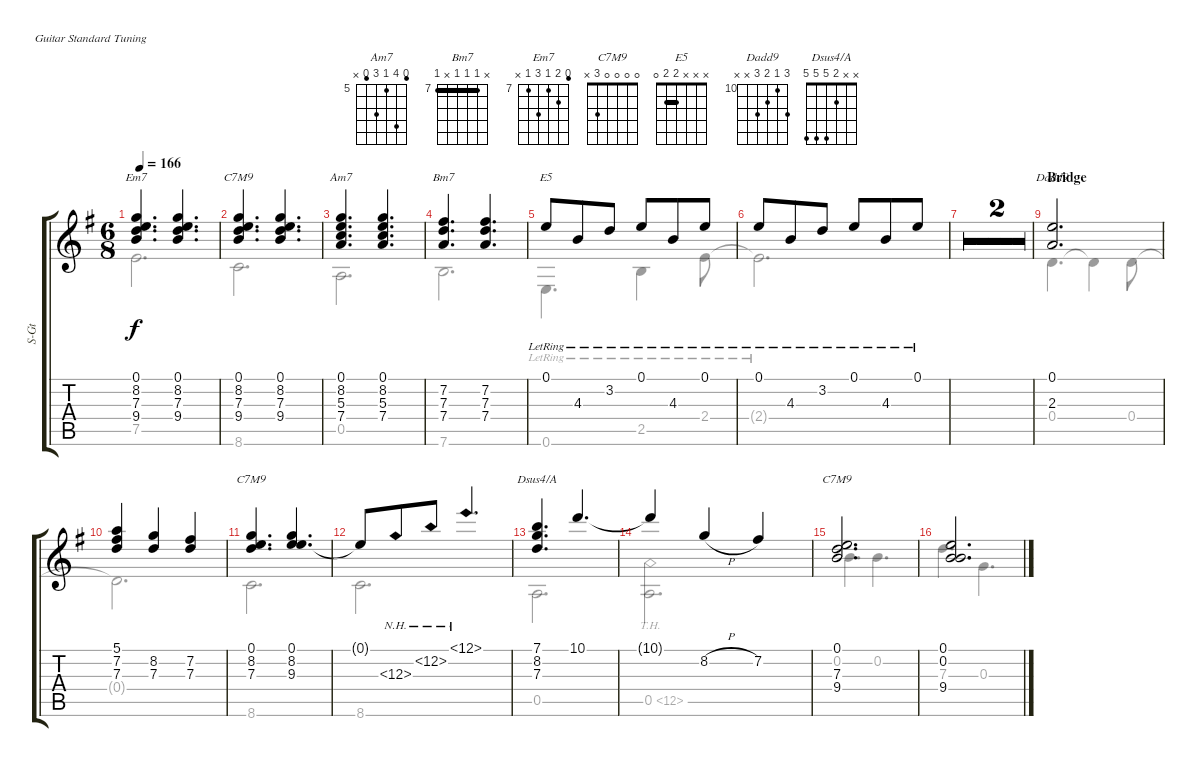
\defaultSystemsLayout 4
\bracketExtendMode groupsimilarinstruments
\otherSystemsTrackNameOrientation horizontal
\track ("Steel Guitar" "S-Gt") {mute multiBarRest instrument acousticguitarsteel}
\staff {score tabs}
\tuning (E4 B3 G3 D3 A2 E2)
\chord ("Am7" 4 8 5 7 4 x) {firstfret 5 showfingering false}
\chord ("Bm7" x 7 7 7 x 7) {firstfret 7 showfingering false barre (7 7 7)}
\chord ("Em7" 6 8 7 9 7 x) {firstfret 7 showfingering false}
\chord ("C7M9" 6 8 7 9 x 8) {firstfret 7 showfingering false}
\chord ("E5" x x x 2 2 0) {showfingering false barre 2}
\chord ("Dadd9" 12 10 11 12 x x) {firstfret 10 showfingering false}
\chord ("C7M9" 0 0 0 0 3 x) {showfingering false}
\chord ("Dsus4/A" x x 2 5 5 5) {showfingering false}
\voice
\ts (6 8)
\tempo 166
\clef g2
\scale
0.333333
\ks g
(0.1{acc forcenatural} 8.2{acc forcenatural} 7.3{acc forcenatural} 9.4{acc forcenatural}).4{d ch "Em7" dy f beam Up} (9.4{acc forcenatural} 7.3{acc forcenatural} 8.2{acc forcenatural} 0.1{acc forcenatural}).4{d beam Up} |
\scale
0.333333 (0.1{acc forcenatural} 8.2{acc forcenatural} 7.3{acc forcenatural} 9.4{acc forcenatural}).4{d ch "C7M9" beam Up} (9.4{acc forcenatural} 7.3{acc forcenatural} 8.2{acc forcenatural} 0.1{acc forcenatural}).4{d beam Up} |
\scale
0.333333 (0.1{acc forcenatural} 8.2{acc forcenatural} 5.3{acc forcenatural} 7.4{acc forcenatural}).4{d ch "Am7" beam Up} (7.4{acc forcenatural} 5.3{acc forcenatural} 8.2{acc forcenatural} 0.1{acc forcenatural}).4{d beam Up} |
\scale
0.333333 (7.2{acc #} 7.3{acc forcenatural} 7.4{acc forcenatural}).4{d ch "Bm7" beam Up} (7.4{acc forcenatural} 7.3{acc forcenatural} 7.2{acc #}).4{d beam Up} |
\scale
0.333333 0.1{lr acc forcenatural}.8{ch "E5" beam Up} 4.3{lr acc forcenatural}.8{beam Up} 3.2{lr acc forcenatural}.8{beam Up} 0.1{lr acc forcenatural}.8{beam Up} 4.3{lr acc forcenatural}.8{beam Up} 0.1{lr acc forcenatural}.8{beam Up} |
\scale
0.333333 0.1{lr acc forcenatural}.8{beam Up} 4.3{lr acc forcenatural}.8{beam Up} 3.2{lr acc forcenatural}.8{beam Up} 0.1{lr acc forcenatural}.8{beam Up} 4.3{lr acc forcenatural}.8{beam Up} 0.1{lr acc forcenatural}.8{beam Up} |
\simile firstofdouble
\scale
0.333333 |
\simile secondofdouble
\scale
0.333333 |
\section ("" "Bridge")
\simile none
\scale
0.333333 (0.1{acc forcenatural} 2.3{acc forcenatural}).2{d ch "Dadd9" beam Up} |
\scale
0.333333 (7.3{acc forcenatural} 7.2{acc #} 5.1{acc forcenatural}).4{beam Up} (8.2{acc forcenatural} 7.3{acc forcenatural}).4{beam Up} (7.3{acc forcenatural} 7.2{acc #}).4{beam Up} |
\scale
0.333333 (0.1{acc forcenatural} 8.2{acc forcenatural} 7.3{acc forcenatural}).4{d ch "C7M9" beam Up} (9.3{acc forcenatural} 0.1{acc forcenatural} 8.2{acc forcenatural}).4{d beam Up} |
\scale
0.333333 0.1{t acc forcenatural}.8{beam Up} 12.3{nh acc forcenatural}.8{beam Up} 12.2{nh acc forcenatural}.8{beam Up} 12.1{nh acc forcenatural}.4{d beam Up} |
\scale
0.333333 (7.1{acc forcenatural} 8.2{acc forcenatural} 7.3{acc forcenatural}).4{d ch "Dsus4/A" beam Up} 10.1{acc forcenatural}.4{d beam Up} |
\scale
0.333333 10.1{t acc forcenatural}.4{beam Up} 8.2{h acc forcenatural}.4{beam Up} 7.2{acc #}.4{beam Up} |
\scale
0.333333 (0.1{acc forcenatural} 7.3{acc forcenatural} 9.4{acc forcenatural}).2{d ch "C7M9" beam Up} |
\scale
0.333333 (0.1{acc forcenatural} 9.4{acc forcenatural} 0.2{acc forcenatural}).2{d beam Up}
\voice
\clef g2
\ottava regular
\simile none
\scale
0.333333
\ks g
7.5{acc forcenatural}.2{d dy f beam Down} |
\scale
0.333333 8.6{acc forcenatural}.2{d beam Down} |
\scale
0.333333 0.5{acc forcenatural}.2{d beam Down} |
\scale
0.333333 7.6{acc forcenatural}.2{d beam Down} |
\scale
0.333333 0.6{lr acc forcenatural}.4{d beam Down} 2.5{lr acc forcenatural}.4{beam Down} 2.4{lr acc forcenatural}.8{beam Down} |
\scale
0.333333 2.4{lr t acc forcenatural}.2{d beam Down} |
\simile firstofdouble
\scale
0.333333 |
\simile secondofdouble
\scale
0.333333 |
\simile none
\scale
0.333333 0.4{acc forcenatural}.4{d beam Down} 0.4{t acc forcenatural}.4{beam Down} 0.4{acc forcenatural}.8{beam Down} |
\scale
0.333333 0.4{t acc forcenatural}.2{d beam Down} |
\scale
0.333333 8.6{acc forcenatural}.2{d beam Down} |
\scale
0.333333 8.6{acc forcenatural}.2{d beam Down} |
\scale
0.333333 0.5{acc forcenatural}.2{d beam Down} |
\scale
0.333333 0.5{th 12 acc forcenatural}.2{d beam Down} |
\scale
0.333333 0.2{acc forcenatural}.4{d beam Down} 0.2{acc forcenatural}.4{d beam Down} |
\scale
0.333333 7.3{acc forcenatural}.4{d beam Down} 0.3{acc forcenatural}.4{d beam Down}
